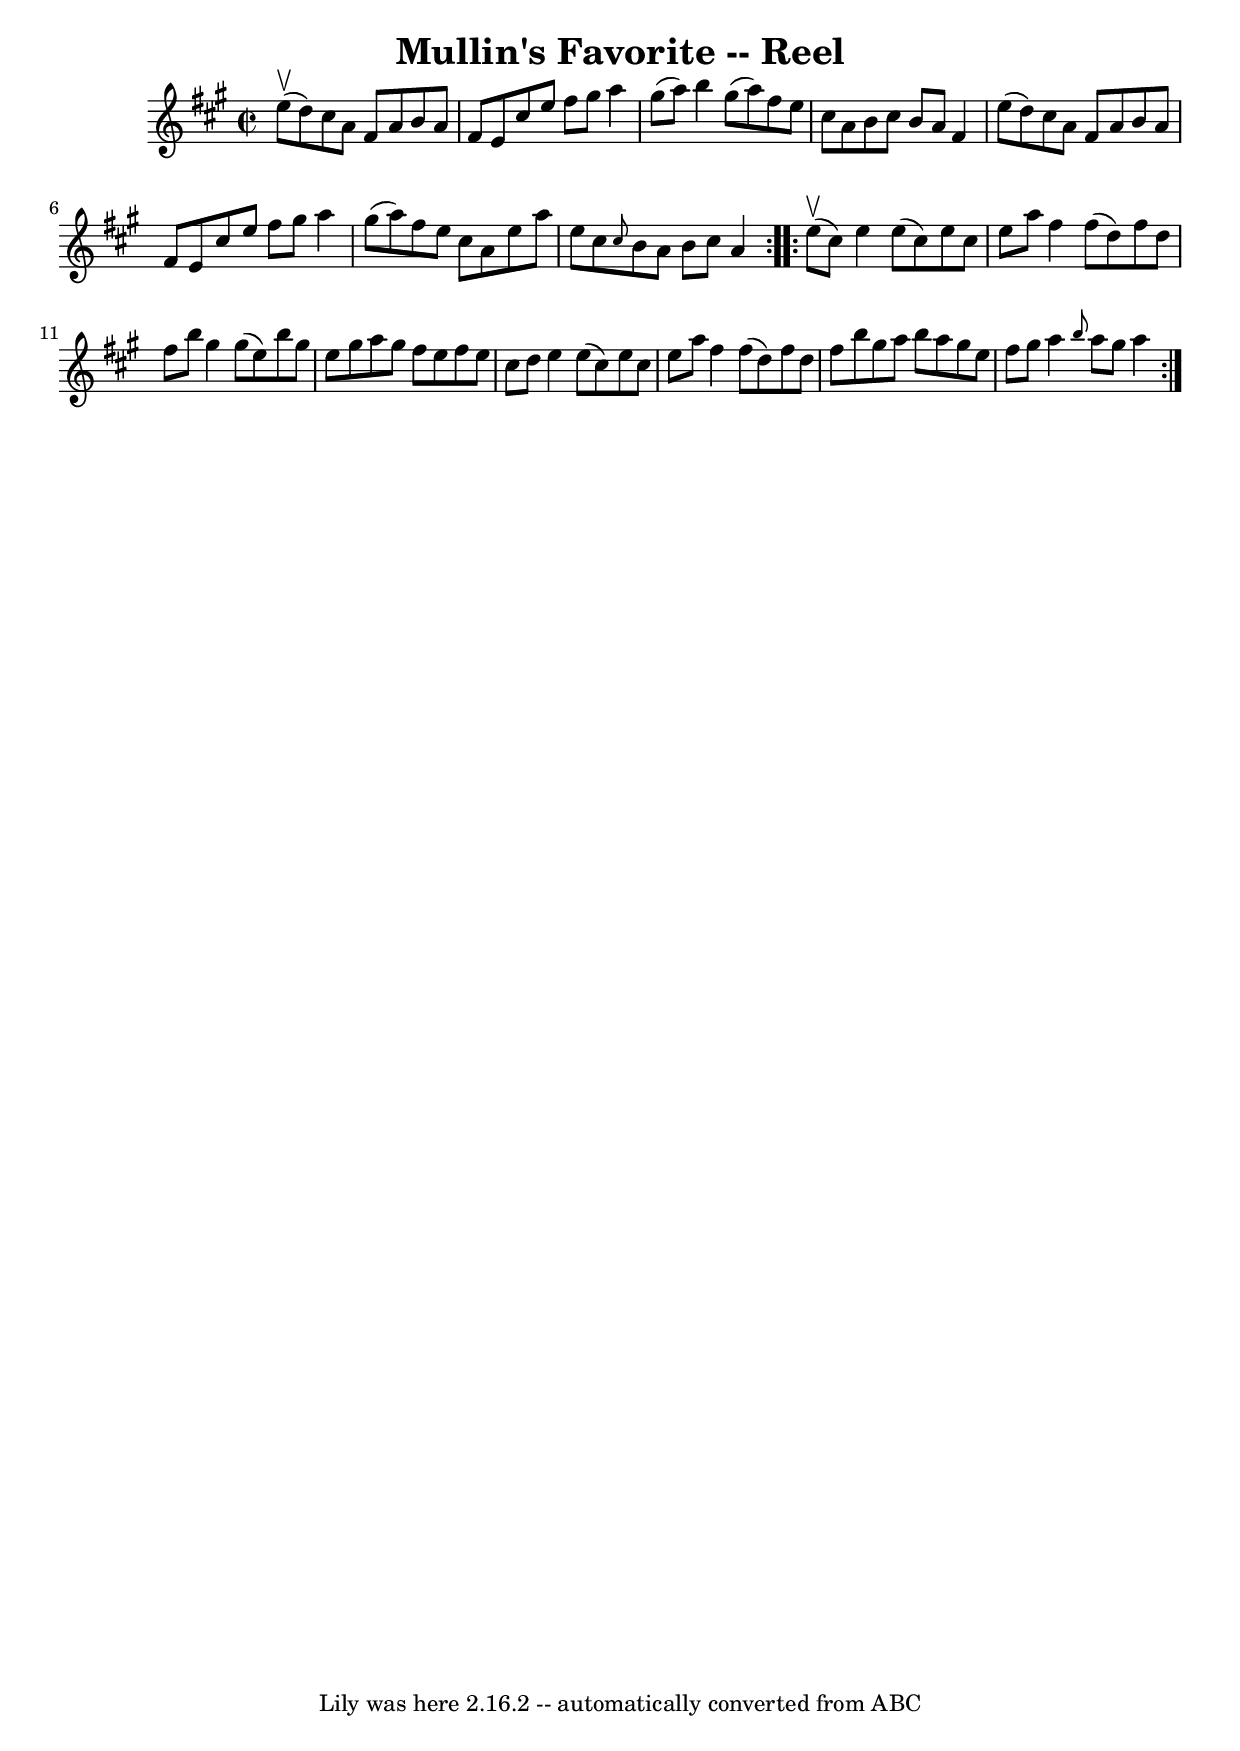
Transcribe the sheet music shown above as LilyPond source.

\version "2.7.40"
\include "Mammoth.ily"
\header {
	%% book = "Ryan's Mammoth Collection"
	crossRefNumber = "1"
	footnotes = "\\\\247"
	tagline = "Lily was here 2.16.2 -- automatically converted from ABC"
	title = "Mullin's Favorite -- Reel"
}
voicedefault =  {
\set Score.defaultBarType = "empty"

\repeat volta 2 {
\override Staff.TimeSignature #'style = #'C
 \time 2/2 \key a \major e''8^\upbow(d''8) |
 cis''8 a'8  
 fis'8 a'8 b'8 a'8 fis'8 e'8    |
 cis''8 e''8    
fis''8 gis''8 a''4 gis''8 (a''8)   |
 b''4 gis''8 (
a''8) fis''8 e''8 cis''8 a'8    |
 b'8 cis''8 b'8   
 a'8 fis'4 e''8 (d''8)   |
 cis''8 a'8 fis'8 a'8 
 b'8 a'8 fis'8 e'8    |
 cis''8 e''8 fis''8 gis''8  
 a''4 gis''8 (a''8)   |
 fis''8 e''8 cis''8 a'8    
e''8 a''8 e''8 cis''8    |
 \grace { cis''8  } b'8 a'8   
 b'8 cis''8 a'4    }     \repeat volta 2 { e''8^\upbow(cis''8) 
|
 e''4 e''8 (cis''8) e''8 cis''8 e''8 a''8    
|
 fis''4 fis''8 (d''8) fis''8 d''8 fis''8 b''8    
|
 gis''4 gis''8 (e''8) b''8 gis''8 e''8 gis''8    
|
 a''8 gis''8 fis''8 e''8 fis''8 e''8 cis''8 d''8 
   |
 e''4 e''8 (cis''8) e''8 cis''8 e''8 a''8    
|
 fis''4 fis''8 (d''8) fis''8 d''8 fis''8 b''8    
|
 gis''8 a''8 b''8 a''8 gis''8 e''8 fis''8 gis''8 
   |
 a''4  \grace { b''8  } a''8 gis''8 a''4    }   
}

\score{
    <<

	\context Staff="default"
	{
	    \voicedefault 
	}

    >>
	\layout {
	}
	\midi {}
}
